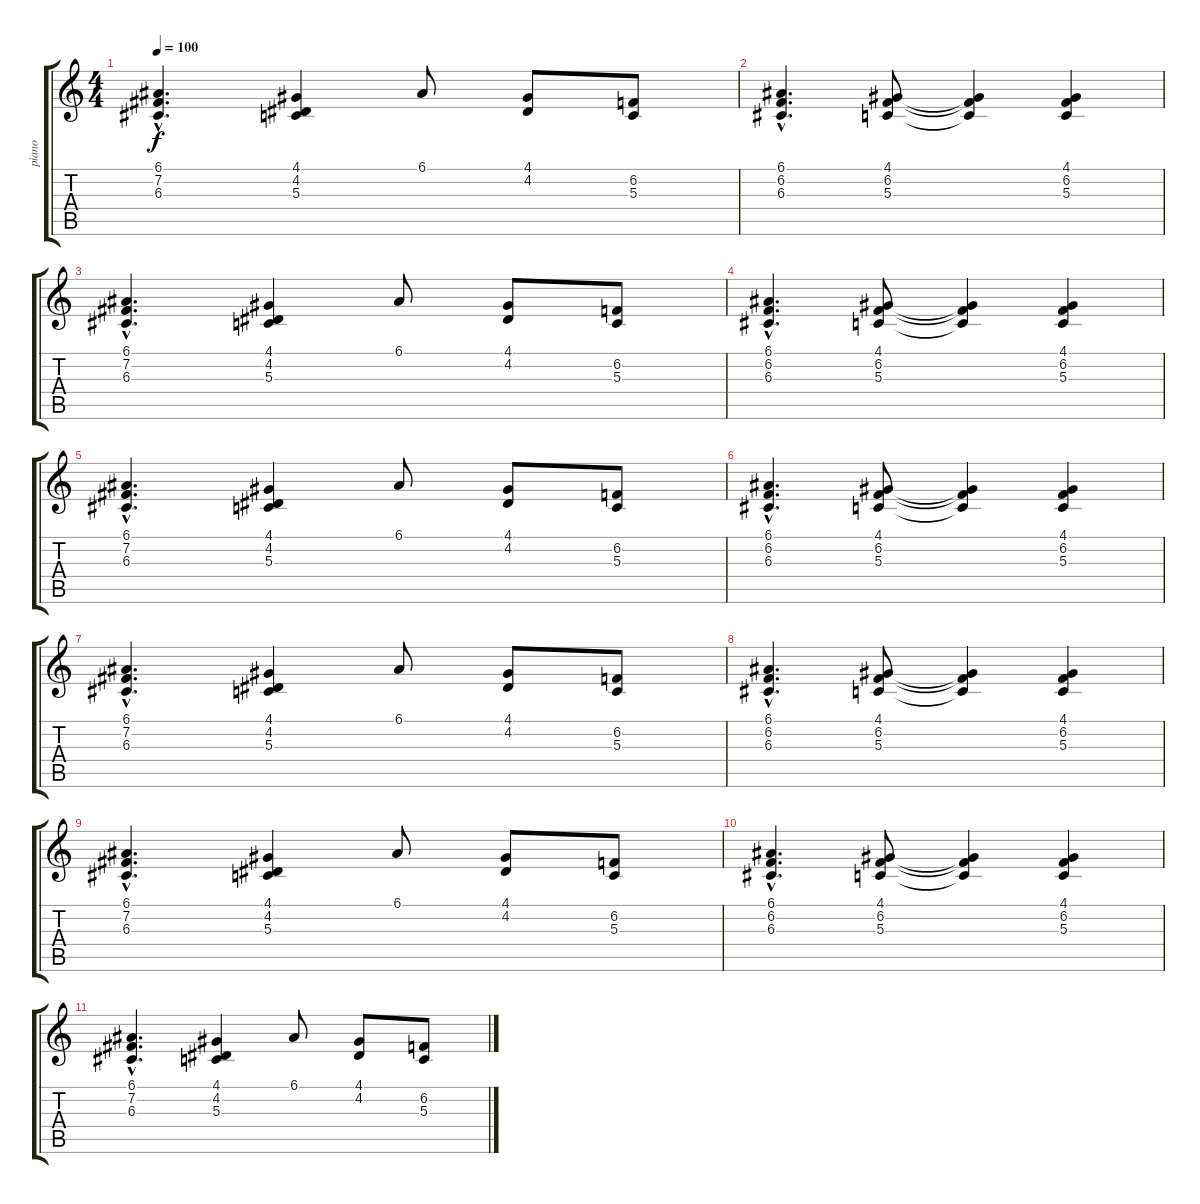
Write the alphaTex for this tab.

\track ("piano" "piano") {instrument acousticgrandpiano}
\staff {score tabs}
\tuning (E4 B3 G3 D3 A2 D2) {hide}
\ts (4 4)
\tempo 100
\clef g2
\ks c
(6.1{hac} 7.2{hac} 6.3{hac}).4{d dy f} (4.1 4.2 5.3).4 6.1.8 (4.1 4.2).8 (6.2 5.3).8 |
(6.1{hac} 6.2{hac} 6.3{hac}).4{d} (4.1 6.2 5.3).8 (4.1{t} 6.2{t} 5.3{t}).4 (4.1 6.2 5.3).4 |
(6.1{hac} 7.2{hac} 6.3{hac}).4{d} (4.1 4.2 5.3).4 6.1.8 (4.1 4.2).8 (6.2 5.3).8 |
(6.1{hac} 6.2{hac} 6.3{hac}).4{d} (4.1 6.2 5.3).8 (4.1{t} 6.2{t} 5.3{t}).4 (4.1 6.2 5.3).4 |
(6.1{hac} 7.2{hac} 6.3{hac}).4{d} (4.1 4.2 5.3).4 6.1.8 (4.1 4.2).8 (6.2 5.3).8 |
(6.1{hac} 6.2{hac} 6.3{hac}).4{d} (4.1 6.2 5.3).8 (4.1{t} 6.2{t} 5.3{t}).4 (4.1 6.2 5.3).4 |
(6.1{hac} 7.2{hac} 6.3{hac}).4{d} (4.1 4.2 5.3).4 6.1.8 (4.1 4.2).8 (6.2 5.3).8 |
(6.1{hac} 6.2{hac} 6.3{hac}).4{d} (4.1 6.2 5.3).8 (4.1{t} 6.2{t} 5.3{t}).4 (4.1 6.2 5.3).4 |
(6.1{hac} 7.2{hac} 6.3{hac}).4{d} (4.1 4.2 5.3).4 6.1.8 (4.1 4.2).8 (6.2 5.3).8 |
(6.1{hac} 6.2{hac} 6.3{hac}).4{d} (4.1 6.2 5.3).8 (4.1{t} 6.2{t} 5.3{t}).4 (4.1 6.2 5.3).4 |
(6.1{hac} 7.2{hac} 6.3{hac}).4{d} (4.1 4.2 5.3).4 6.1.8 (4.1 4.2).8 (6.2 5.3).8
